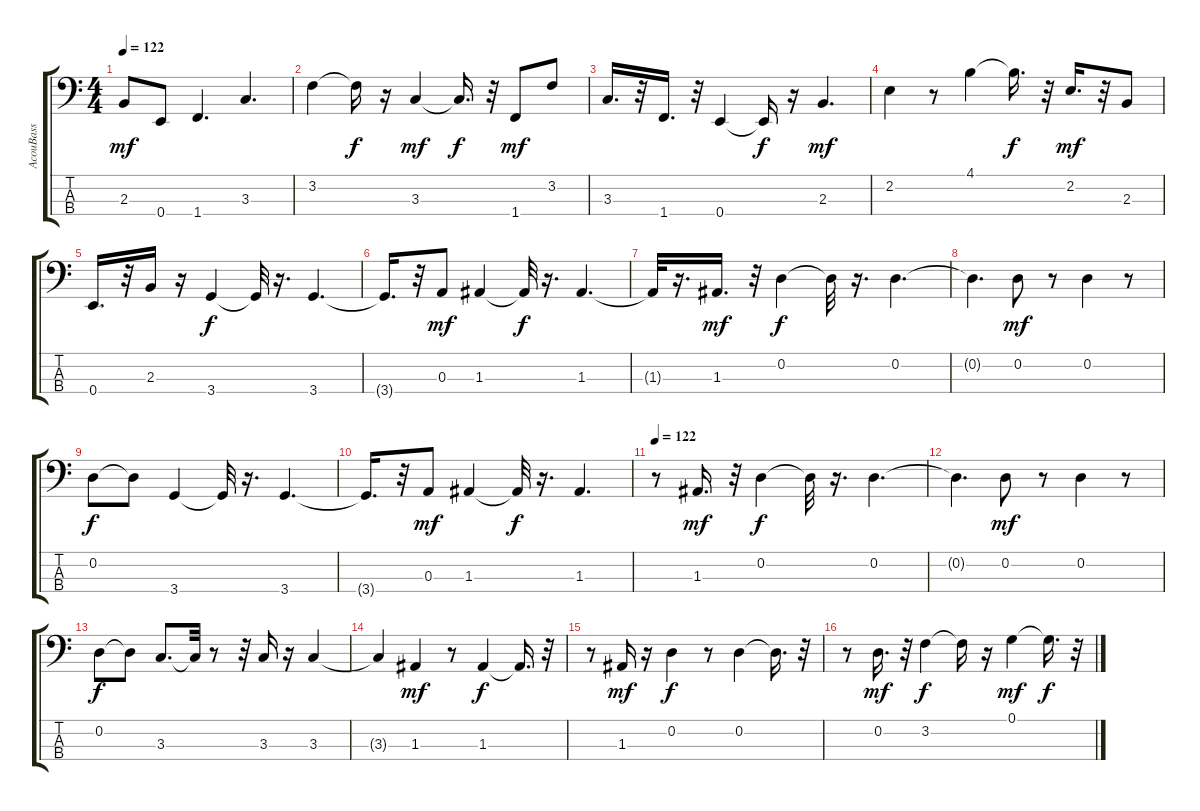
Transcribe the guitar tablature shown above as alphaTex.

\track ("AcouBass" "AcouBass") {instrument acousticbass}
\staff {score tabs}
\tuning (G2 D2 A1 E1) {hide}
\ts (4 4)
\tempo 122
\clef f4
\ks c
2.3.8{dy mf} 0.4.8 1.4.4{d} 3.3.4{d} |
3.2.4 3.2{t}.16{dy f} r.16 3.3.4{dy mf} 3.3{t}.16{d dy f} r.32 1.4.8{dy mf} 3.2.8 |
3.3.16{d} r.32 1.4.16{d} r.32 0.4.4 0.4{t}.16{dy f} r.16 2.3.4{d dy mf} |
2.2.4 r.8 4.1.4 4.1{t}.16{d dy f} r.32 2.2.16{d dy mf} r.32 2.3.8 |
0.4.16{d} r.32 2.3.16 r.16 3.4.4{dy f} 3.4{t}.32 r.16{d} 3.4.4{d} |
3.4{t}.16{d} r.32 0.3.8{dy mf} 1.3.4 1.3{t}.32{dy f} r.16{d} 1.3.4{d} |
1.3{t}.32 r.16{d} 1.3.16{d dy mf} r.32 0.2.4{dy f} 0.2{t}.32 r.16{d} 0.2.4{d} |
0.2{t}.4{d} 0.2.8{dy mf} r.8 0.2.4 r.8 |
0.2.8{dy f} 0.2{t}.8 3.4.4 3.4{t}.32 r.16{d} 3.4.4{d} |
3.4{t}.16{d} r.32 0.3.8{dy mf} 1.3.4 1.3{t}.32{dy f} r.16{d} 1.3.4{d} |
\tempo 122
r.8 1.3.16{d dy mf} r.32 0.2.4{dy f} 0.2{t}.32 r.16{d} 0.2.4{d} |
0.2{t}.4{d} 0.2.8{dy mf} r.8 0.2.4 r.8 |
0.2.8{dy f} 0.2{t}.8 3.3.8{d} 3.3{t}.32 r.8 r.32 3.3.16 r.16 3.3.4 |
3.3{t}.4 1.3.4{dy mf} r.8 1.3.4{dy f} 1.3{t}.16{d} r.32 |
r.8 1.3.16{dy mf} r.16 0.2.4{dy f} r.8 0.2.4 0.2{t}.16{d} r.32 |
r.8 0.2.16{d dy mf} r.32 3.2.4{dy f} 3.2{t}.16 r.16 0.1.4{dy mf} 0.1{t}.16{d dy f} r.32
